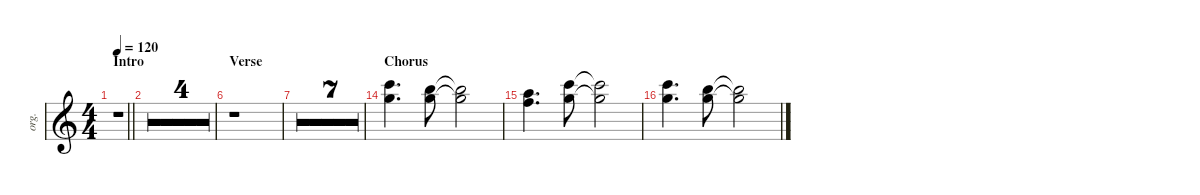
\defaultSystemsLayout 4
\hideDynamics
\bracketExtendMode nobrackets
\otherSystemsTrackNameOrientation horizontal
\track ("Organ" "org.") {defaultSystemsLayout 8 multiBarRest instrument drawbarorgan}
\staff {score}
\tuning (E4 B3 G3 D3 A2 E2)
\ts (4 4)
\section ("" "Intro")
\ac
\tempo 120
\clef g2
\barLineRight lightlight
\ks c
r.1{dy mf instrument drawbarorgan beam Down} |
r.1{beam Down} |
r.1{beam Down} |
r.1{beam Down} |
\barLineRight lightlight
r.1{beam Down} |
\section ("" "Verse")
r.1{beam Down} |
r.1{beam Down} |
r.1{beam Down} |
r.1{beam Down} |
r.1{beam Down} |
r.1{beam Down} |
r.1{beam Down} |
\barLineRight lightlight
r.1{beam Down} |
\section ("" "Chorus")
(20.1 20.2).4{d beam Down} (24.2 24.3).8{beam Down} (24.2{t} 24.3{t}).2{beam Down} |
(22.2 22.3).4{d beam Down} (20.1 20.2).8{beam Down} (20.1{t} 20.2{t}).2{beam Down} |
(20.1 20.2).4{d beam Down} (24.2 24.3).8{beam Down} (24.2{t} 24.3{t}).2{beam Down}
